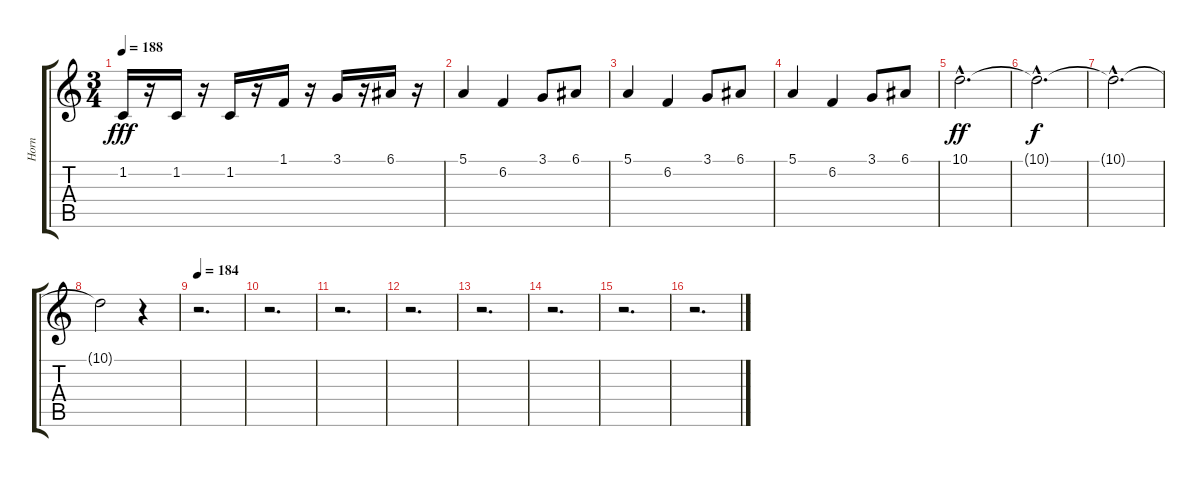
\track ("Horn" "Horn") {instrument frenchhorn}
\staff {score tabs}
\tuning (E4 B3 G3 D3 A2 E2) {hide}
\ts (3 4)
\tempo 188
\clef g2
\ks c
1.2.16{dy fff} r.16 1.2.16 r.16 1.2.16 r.16 1.1.16 r.16 3.1.16 r.16 6.1.16 r.16 |
5.1.4 6.2.4 3.1.8 6.1.8 |
5.1.4 6.2.4 3.1.8 6.1.8 |
5.1.4 6.2.4 3.1.8 6.1.8 |
10.1{hac}.2{d dy ff} |
10.1{hac t}.2{d dy f} |
10.1{hac t}.2{d} |
10.1{t}.2 r.4 |
\tempo 184
r.2{d} |
r.2{d} |
r.2{d} |
r.2{d} |
r.2{d} |
r.2{d} |
r.2{d} |
r.2{d}
